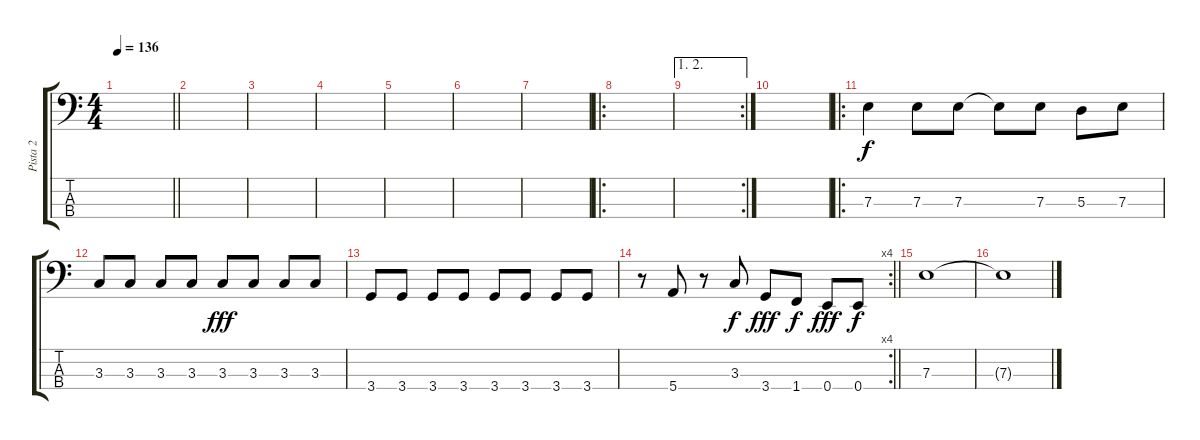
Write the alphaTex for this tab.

\track ("Pista 2" "Pista 2") {instrument electricbassfinger}
\staff {score tabs}
\tuning (G2 D2 A1 E1) {hide}
\ts (4 4)
\tempo 136
\clef f4
\barLineRight lightlight
\ks c
|
|
|
|
|
|
|
\ro
|
\ae (1 2)
\rc 2
|
|
\ro
7.3.4{volume 15} 7.3.8 7.3.8 7.3{t}.8 7.3.8 5.3.8 7.3.8 |
3.3.8 3.3.8 3.3.8 3.3.8 3.3.8{dy fff} 3.3.8 3.3.8 3.3.8 |
3.4.8 3.4.8 3.4.8 3.4.8 3.4.8 3.4.8 3.4.8 3.4.8 |
\rc 4
\barLineRight lightlight
r.8 5.4.8 r.8 3.3.8{dy f} 3.4.8{dy fff} 1.4.8{dy f} 0.4.8{dy fff} 0.4.8{dy f} |
7.3.1 |
7.3{t}.1
